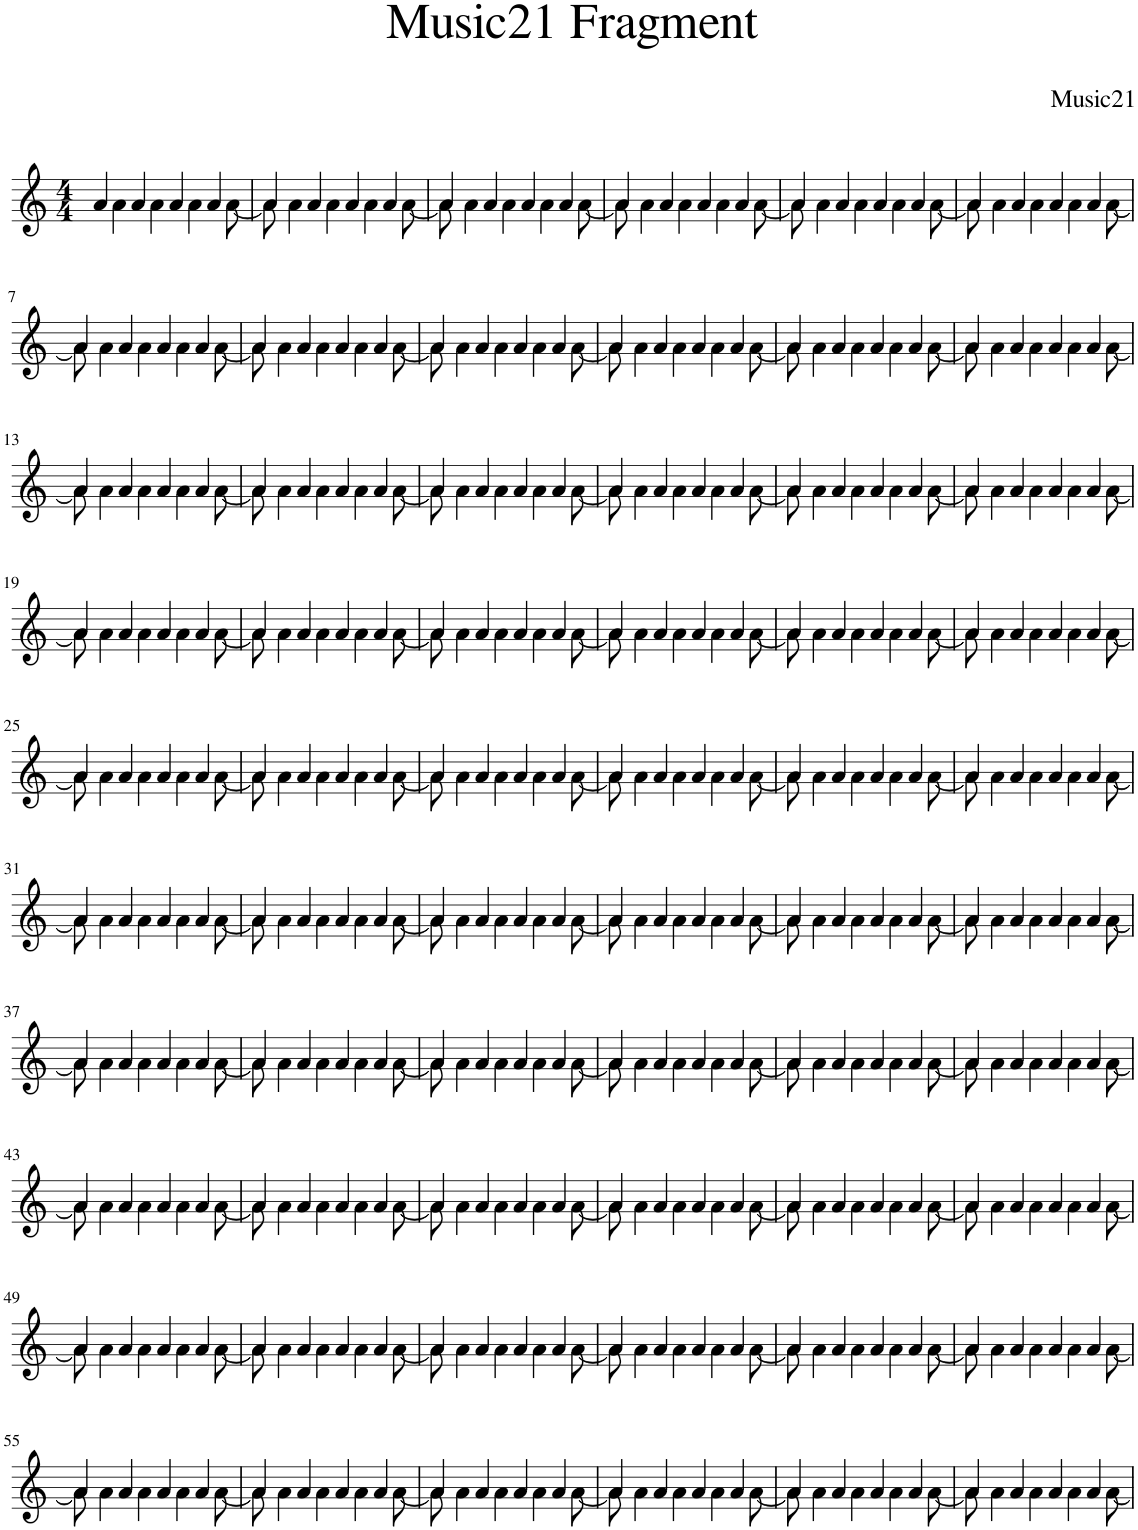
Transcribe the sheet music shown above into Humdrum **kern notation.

**kern
*part1
*staff1
*I"Piano
*I'Pno
*clefG2
*k[]
*M4/4
=1
*^
4a/	8ryy
.	4a\
4a/	.
.	4a\
4a/	.
.	4a\
4a/	.
.	[8a\
=2	=2
4a/	8a\]
.	4a\
4a/	.
.	4a\
4a/	.
.	4a\
4a/	.
.	[8a\
=3	=3
4a/	8a\]
.	4a\
4a/	.
.	4a\
4a/	.
.	4a\
4a/	.
.	[8a\
=4	=4
4a/	8a\]
.	4a\
4a/	.
.	4a\
4a/	.
.	4a\
4a/	.
.	[8a\
=5	=5
4a/	8a\]
.	4a\
4a/	.
.	4a\
4a/	.
.	4a\
4a/	.
.	[8a\
=6	=6
4a/	8a\]
.	4a\
4a/	.
.	4a\
4a/	.
.	4a\
4a/	.
.	[8a\
!!LO:LB:g=z	!!
=7	=7
4a/	8a\]
.	4a\
4a/	.
.	4a\
4a/	.
.	4a\
4a/	.
.	[8a\
=8	=8
4a/	8a\]
.	4a\
4a/	.
.	4a\
4a/	.
.	4a\
4a/	.
.	[8a\
=9	=9
4a/	8a\]
.	4a\
4a/	.
.	4a\
4a/	.
.	4a\
4a/	.
.	[8a\
=10	=10
4a/	8a\]
.	4a\
4a/	.
.	4a\
4a/	.
.	4a\
4a/	.
.	[8a\
=11	=11
4a/	8a\]
.	4a\
4a/	.
.	4a\
4a/	.
.	4a\
4a/	.
.	[8a\
=12	=12
4a/	8a\]
.	4a\
4a/	.
.	4a\
4a/	.
.	4a\
4a/	.
.	[8a\
!!LO:LB:g=z	!!
=13	=13
4a/	8a\]
.	4a\
4a/	.
.	4a\
4a/	.
.	4a\
4a/	.
.	[8a\
=14	=14
4a/	8a\]
.	4a\
4a/	.
.	4a\
4a/	.
.	4a\
4a/	.
.	[8a\
=15	=15
4a/	8a\]
.	4a\
4a/	.
.	4a\
4a/	.
.	4a\
4a/	.
.	[8a\
=16	=16
4a/	8a\]
.	4a\
4a/	.
.	4a\
4a/	.
.	4a\
4a/	.
.	[8a\
=17	=17
4a/	8a\]
.	4a\
4a/	.
.	4a\
4a/	.
.	4a\
4a/	.
.	[8a\
=18	=18
4a/	8a\]
.	4a\
4a/	.
.	4a\
4a/	.
.	4a\
4a/	.
.	[8a\
!!LO:LB:g=z	!!
=19	=19
4a/	8a\]
.	4a\
4a/	.
.	4a\
4a/	.
.	4a\
4a/	.
.	[8a\
=20	=20
4a/	8a\]
.	4a\
4a/	.
.	4a\
4a/	.
.	4a\
4a/	.
.	[8a\
=21	=21
4a/	8a\]
.	4a\
4a/	.
.	4a\
4a/	.
.	4a\
4a/	.
.	[8a\
=22	=22
4a/	8a\]
.	4a\
4a/	.
.	4a\
4a/	.
.	4a\
4a/	.
.	[8a\
=23	=23
4a/	8a\]
.	4a\
4a/	.
.	4a\
4a/	.
.	4a\
4a/	.
.	[8a\
=24	=24
4a/	8a\]
.	4a\
4a/	.
.	4a\
4a/	.
.	4a\
4a/	.
.	[8a\
!!LO:LB:g=z	!!
=25	=25
4a/	8a\]
.	4a\
4a/	.
.	4a\
4a/	.
.	4a\
4a/	.
.	[8a\
=26	=26
4a/	8a\]
.	4a\
4a/	.
.	4a\
4a/	.
.	4a\
4a/	.
.	[8a\
=27	=27
4a/	8a\]
.	4a\
4a/	.
.	4a\
4a/	.
.	4a\
4a/	.
.	[8a\
=28	=28
4a/	8a\]
.	4a\
4a/	.
.	4a\
4a/	.
.	4a\
4a/	.
.	[8a\
=29	=29
4a/	8a\]
.	4a\
4a/	.
.	4a\
4a/	.
.	4a\
4a/	.
.	[8a\
=30	=30
4a/	8a\]
.	4a\
4a/	.
.	4a\
4a/	.
.	4a\
4a/	.
.	[8a\
!!LO:LB:g=z	!!
=31	=31
4a/	8a\]
.	4a\
4a/	.
.	4a\
4a/	.
.	4a\
4a/	.
.	[8a\
=32	=32
4a/	8a\]
.	4a\
4a/	.
.	4a\
4a/	.
.	4a\
4a/	.
.	[8a\
=33	=33
4a/	8a\]
.	4a\
4a/	.
.	4a\
4a/	.
.	4a\
4a/	.
.	[8a\
=34	=34
4a/	8a\]
.	4a\
4a/	.
.	4a\
4a/	.
.	4a\
4a/	.
.	[8a\
=35	=35
4a/	8a\]
.	4a\
4a/	.
.	4a\
4a/	.
.	4a\
4a/	.
.	[8a\
=36	=36
4a/	8a\]
.	4a\
4a/	.
.	4a\
4a/	.
.	4a\
4a/	.
.	[8a\
!!LO:LB:g=z	!!
=37	=37
4a/	8a\]
.	4a\
4a/	.
.	4a\
4a/	.
.	4a\
4a/	.
.	[8a\
=38	=38
4a/	8a\]
.	4a\
4a/	.
.	4a\
4a/	.
.	4a\
4a/	.
.	[8a\
=39	=39
4a/	8a\]
.	4a\
4a/	.
.	4a\
4a/	.
.	4a\
4a/	.
.	[8a\
=40	=40
4a/	8a\]
.	4a\
4a/	.
.	4a\
4a/	.
.	4a\
4a/	.
.	[8a\
=41	=41
4a/	8a\]
.	4a\
4a/	.
.	4a\
4a/	.
.	4a\
4a/	.
.	[8a\
=42	=42
4a/	8a\]
.	4a\
4a/	.
.	4a\
4a/	.
.	4a\
4a/	.
.	[8a\
!!LO:LB:g=z	!!
=43	=43
4a/	8a\]
.	4a\
4a/	.
.	4a\
4a/	.
.	4a\
4a/	.
.	[8a\
=44	=44
4a/	8a\]
.	4a\
4a/	.
.	4a\
4a/	.
.	4a\
4a/	.
.	[8a\
=45	=45
4a/	8a\]
.	4a\
4a/	.
.	4a\
4a/	.
.	4a\
4a/	.
.	[8a\
=46	=46
4a/	8a\]
.	4a\
4a/	.
.	4a\
4a/	.
.	4a\
4a/	.
.	[8a\
=47	=47
4a/	8a\]
.	4a\
4a/	.
.	4a\
4a/	.
.	4a\
4a/	.
.	[8a\
=48	=48
4a/	8a\]
.	4a\
4a/	.
.	4a\
4a/	.
.	4a\
4a/	.
.	[8a\
!!LO:LB:g=z	!!
=49	=49
4a/	8a\]
.	4a\
4a/	.
.	4a\
4a/	.
.	4a\
4a/	.
.	[8a\
=50	=50
4a/	8a\]
.	4a\
4a/	.
.	4a\
4a/	.
.	4a\
4a/	.
.	[8a\
=51	=51
4a/	8a\]
.	4a\
4a/	.
.	4a\
4a/	.
.	4a\
4a/	.
.	[8a\
=52	=52
4a/	8a\]
.	4a\
4a/	.
.	4a\
4a/	.
.	4a\
4a/	.
.	[8a\
=53	=53
4a/	8a\]
.	4a\
4a/	.
.	4a\
4a/	.
.	4a\
4a/	.
.	[8a\
=54	=54
4a/	8a\]
.	4a\
4a/	.
.	4a\
4a/	.
.	4a\
4a/	.
.	[8a\
!!LO:LB:g=z	!!
=55	=55
4a/	8a\]
.	4a\
4a/	.
.	4a\
4a/	.
.	4a\
4a/	.
.	[8a\
=56	=56
4a/	8a\]
.	4a\
4a/	.
.	4a\
4a/	.
.	4a\
4a/	.
.	[8a\
=57	=57
4a/	8a\]
.	4a\
4a/	.
.	4a\
4a/	.
.	4a\
4a/	.
.	[8a\
=58	=58
4a/	8a\]
.	4a\
4a/	.
.	4a\
4a/	.
.	4a\
4a/	.
.	[8a\
=59	=59
4a/	8a\]
.	4a\
4a/	.
.	4a\
4a/	.
.	4a\
4a/	.
.	[8a\
=60	=60
4a/	8a\]
.	4a\
4a/	.
.	4a\
4a/	.
.	4a\
4a/	.
.	[8a\
*v	*v
=
*-
